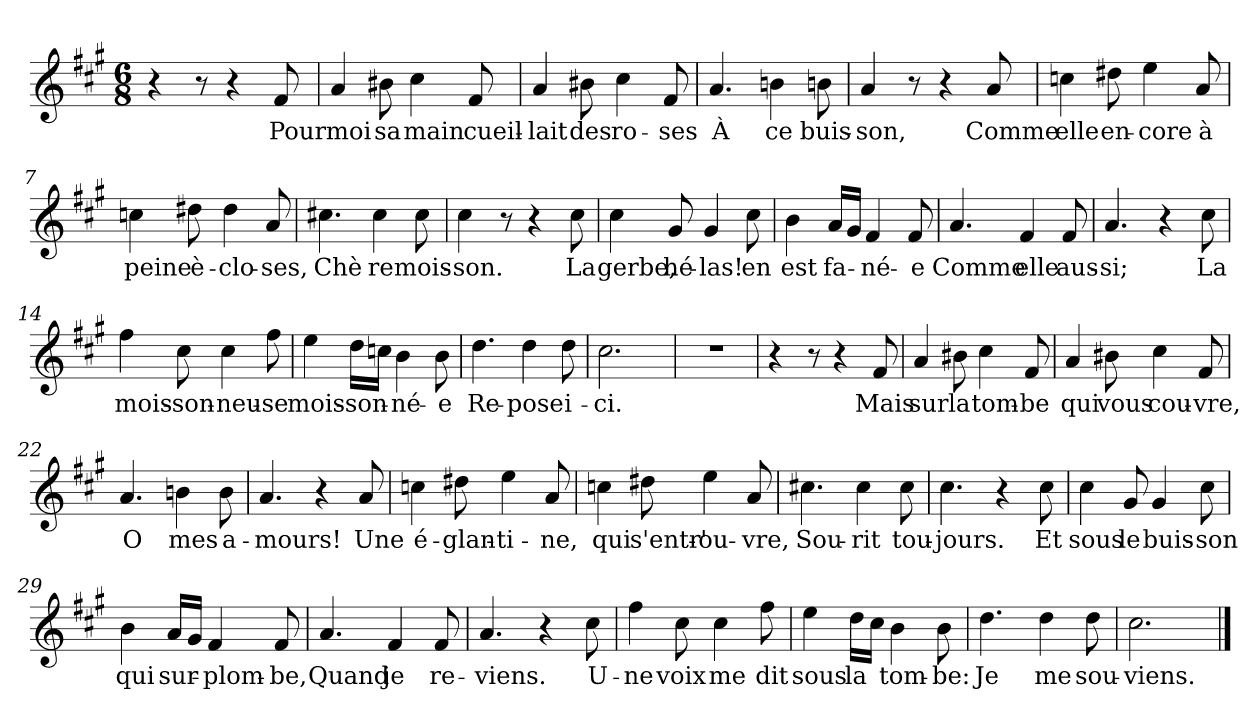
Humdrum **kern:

**kern	**text
*part1	*part1
*staff1	*staff1
*clefG2	*
*k[f#c#g#]	*
*M6/8	*
=1	=1
4r	.
8r	.
4r	.
!	!LO:LY:b
8f#/	Pour
=2	=2
!	!LO:LY:b
4a/	moi
!	!LO:LY:b
8b#X\	sa
!	!LO:LY:b
4cc#\	main
!	!LO:LY:b
8f#/	cueil-
=3	=3
!	!LO:LY:b
4a/	-lait
!	!LO:LY:b
8b#X\	des
!	!LO:LY:b
4cc#\	ro-
!	!LO:LY:b
8f#/	-ses
=4	=4
!	!LO:LY:b
4.a/	À
!	!LO:LY:b
4bn\	ce
!	!LO:LY:b
8bn\	buis-
=5	=5
!	!LO:LY:b
4a/	-son,
8r	.
4r	.
!	!LO:LY:b
8a/	Comme
=6	=6
!	!LO:LY:b
4ccn\	elle
!	!LO:LY:b
8dd#X\	en-
!	!LO:LY:b
4ee\	-core
!	!LO:LY:b
8a/	à
=7	=7
!	!LO:LY:b
4ccn\	peine
!	!LO:LY:b
8dd#X\	è-
!	!LO:LY:b
4dd#\	-clo-
!	!LO:LY:b
8a/	-ses,
!!LO:LB:g=z
=8	=8
!	!LO:LY:b
4.cc#X\	Chè
!	!LO:LY:b
4cc#\	-re
!	!LO:LY:b
8cc#\	mois-
=9	=9
!	!LO:LY:b
4cc#\	-son.
8r	.
4r	.
!	!LO:LY:b
8cc#\	La
=10	=10
!	!LO:LY:b
4cc#\	gerbe,
!	!LO:LY:b
8g#/	hé-
!	!LO:LY:b
4g#/	-las!
!	!LO:LY:b
8cc#\	en
=11	=11
!	!LO:LY:b
4b\	est
!	!LO:LY:b
16a/LL	fa-
16g#/JJ	.
!	!LO:LY:b
4f#/	-né-
!	!LO:LY:b
8f#/	-e
=12	=12
!	!LO:LY:b
4.a/	Comme
!	!LO:LY:b
4f#/	elle
!	!LO:LY:b
8f#/	aus-
=13	=13
!	!LO:LY:b
4.a/	-si;
4r	.
!	!LO:LY:b
8cc#\	La
=14	=14
!	!LO:LY:b
4ff#\	mois-
!	!LO:LY:b
8cc#\	-son-
!	!LO:LY:b
4cc#\	-neu-
!	!LO:LY:b
8ff#\	-se
!!LO:LB:g=z
=15	=15
!	!LO:LY:b
4ee\	mois-
!	!LO:LY:b
16dd\LL	son-
16ccn\JJ	.
!	!LO:LY:b
4b\	-né-
!	!LO:LY:b
8b\	-e
=16	=16
!	!LO:LY:b
4.dd\	Re-
!	!LO:LY:b
4dd\	-pose
!	!LO:LY:b
8dd\	i-
=17	=17
!	!LO:LY:b
2.cc#\	-ci.
=18	=18
2.r	.
=19	=19
4r	.
8r	.
4r	.
!	!LO:LY:b
8f#/	Mais
=20	=20
!	!LO:LY:b
4a/	sur
!	!LO:LY:b
8b#X\	la
!	!LO:LY:b
4cc#\	tom-
!	!LO:LY:b
8f#/	-be
=21	=21
!	!LO:LY:b
4a/	qui
!	!LO:LY:b
8b#X\	vous
!	!LO:LY:b
4cc#\	cou-
!	!LO:LY:b
8f#/	-vre,
=22	=22
!	!LO:LY:b
4.a/	O
!	!LO:LY:b
4bn\	mes
!	!LO:LY:b
8b\	a-
=23	=23
!	!LO:LY:b
4.a/	-mours!
4r	.
!	!LO:LY:b
8a/	Une
!!LO:LB:g=z
=24	=24
!	!LO:LY:b
4ccn\	é-
!	!LO:LY:b
8dd#X\	-glan-
!	!LO:LY:b
4ee\	-ti-
!	!LO:LY:b
8a/	-ne,
=25	=25
!	!LO:LY:b
4ccn\	qui
!	!LO:LY:b
8dd#X\	s'entr'-
!	!LO:LY:b
4ee\	-ou-
!	!LO:LY:b
8a/	-vre,
=26	=26
!	!LO:LY:b
4.cc#X\	Sou-
!	!LO:LY:b
4cc#\	-rit
!	!LO:LY:b
8cc#\	tou-
=27	=27
!	!LO:LY:b
4.cc#\	-jours.
4r	.
!	!LO:LY:b
8cc#\	Et
=28	=28
!	!LO:LY:b
4cc#\	sous
!	!LO:LY:b
8g#/	le
!	!LO:LY:b
4g#/	buis-
!	!LO:LY:b
8cc#\	-son
=29	=29
!	!LO:LY:b
4b\	qui
!	!LO:LY:b
16a/LL	sur-
16g#/JJ	.
!	!LO:LY:b
4f#/	-plom-
!	!LO:LY:b
8f#/	-be,
=30	=30
!	!LO:LY:b
4.a/	Quand
!	!LO:LY:b
4f#/	je
!	!LO:LY:b
8f#/	re-
!!LO:LB:g=z
=31	=31
!	!LO:LY:b
4.a/	-viens.
4r	.
!	!LO:LY:b
8cc#\	U-
=32	=32
!	!LO:LY:b
4ff#\	-ne
!	!LO:LY:b
8cc#\	voix
!	!LO:LY:b
4cc#\	me
!	!LO:LY:b
8ff#\	dit
=33	=33
!	!LO:LY:b
4ee\	sous
!	!LO:LY:b
16dd\LL	la
16cc#\JJ	.
!	!LO:LY:b
4b\	tom-
!	!LO:LY:b
8b\	-be:
=34	=34
!	!LO:LY:b
4.dd\	Je
!	!LO:LY:b
4dd\	me
!	!LO:LY:b
8dd\	sou-
=35	=35
!	!LO:LY:b
2.cc#\	viens.
==	==
*-	*-
